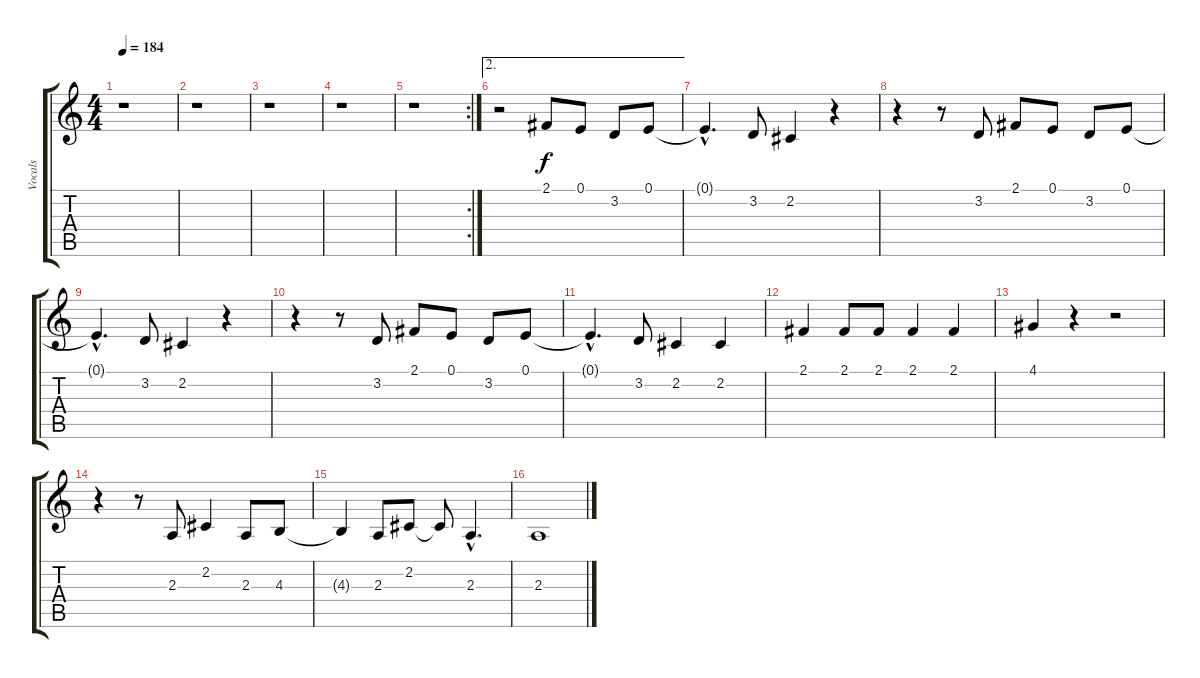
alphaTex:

\track ("Vocals" "Vocals") {instrument choiraahs}
\staff {score tabs}
\tuning (E4 B3 G3 D3 A2 E2) {hide}
\ts (4 4)
\tempo 184
\clef g2
\ks c
r.1{dy f} |
r.1 |
r.1 |
r.1 |
\rc 2
r.1 |
\ae 2
r.2 2.1.8 0.1.8 3.2.8 0.1.8 |
0.1{hac t}.4{d} 3.2.8 2.2.4 r.4 |
r.4 r.8 3.2.8 2.1.8 0.1.8 3.2.8 0.1.8 |
0.1{hac t}.4{d} 3.2.8 2.2.4 r.4 |
r.4 r.8 3.2.8 2.1.8 0.1.8 3.2.8 0.1.8 |
0.1{hac t}.4{d} 3.2.8 2.2.4 2.2.4 |
2.1.4 2.1.8 2.1.8 2.1.4 2.1.4 |
4.1.4 r.4 r.2 |
r.4 r.8 2.3.8 2.2.4 2.3.8 4.3.8 |
4.3{t}.4 2.3.8 2.2.8 2.2{t}.8 2.3{hac}.4{d} |
2.3.1
